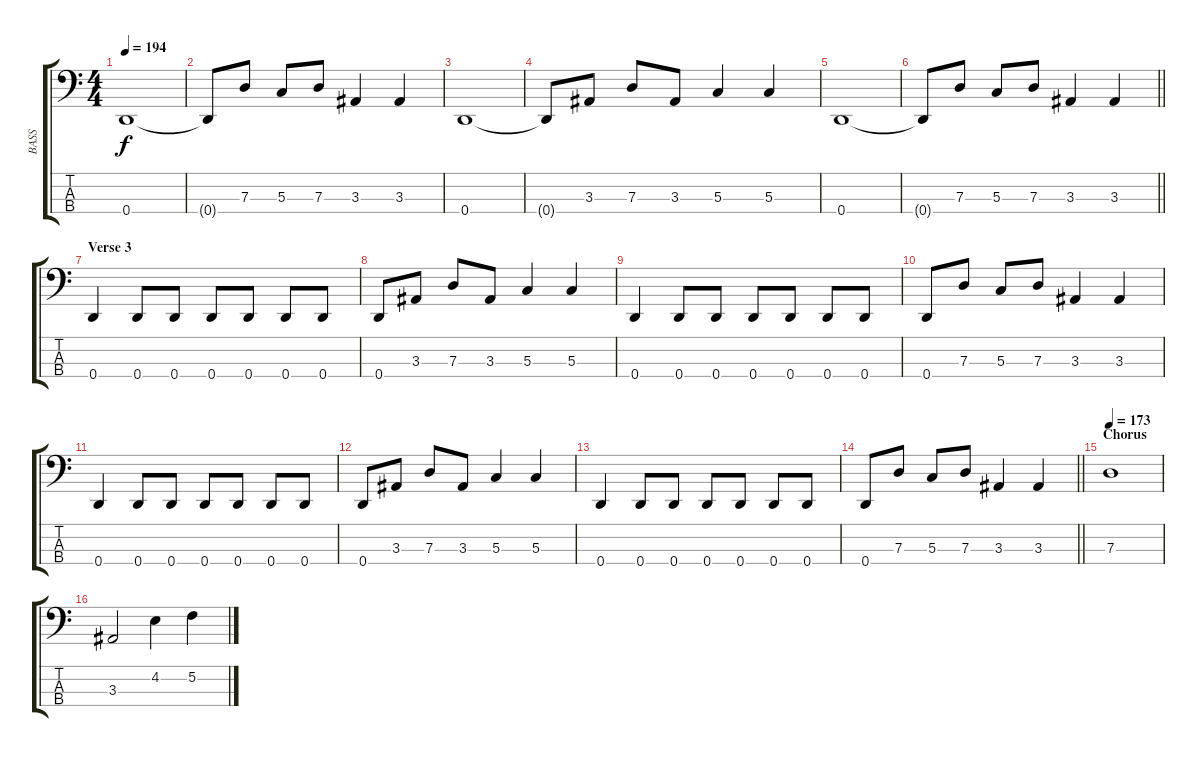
\track ("BASS" "BASS") {instrument electricbassfinger}
\staff {score tabs}
\tuning (F2 C2 G1 D1) {hide}
\ts (4 4)
\tempo 194
\clef f4
\ks c
0.4.1{dy f} |
0.4{t}.8 7.3.8 5.3.8 7.3.8 3.3.4 3.3.4 |
0.4.1 |
0.4{t}.8 3.3.8 7.3.8 3.3.8 5.3.4 5.3.4 |
0.4.1 |
\barLineRight lightlight
0.4{t}.8 7.3.8 5.3.8 7.3.8 3.3.4 3.3.4 |
\section ("" "Verse 3")
0.4.4 0.4.8 0.4.8 0.4.8 0.4.8 0.4.8 0.4.8 |
0.4.8 3.3.8 7.3.8 3.3.8 5.3.4 5.3.4 |
0.4.4 0.4.8 0.4.8 0.4.8 0.4.8 0.4.8 0.4.8 |
0.4.8 7.3.8 5.3.8 7.3.8 3.3.4 3.3.4 |
0.4.4 0.4.8 0.4.8 0.4.8 0.4.8 0.4.8 0.4.8 |
0.4.8 3.3.8 7.3.8 3.3.8 5.3.4 5.3.4 |
0.4.4 0.4.8 0.4.8 0.4.8 0.4.8 0.4.8 0.4.8 |
\barLineRight lightlight
0.4.8 7.3.8 5.3.8 7.3.8 3.3.4 3.3.4 |
\section ("" "Chorus")
\tempo 173
7.3.1 |
3.3.2 4.2.4 5.2.4
